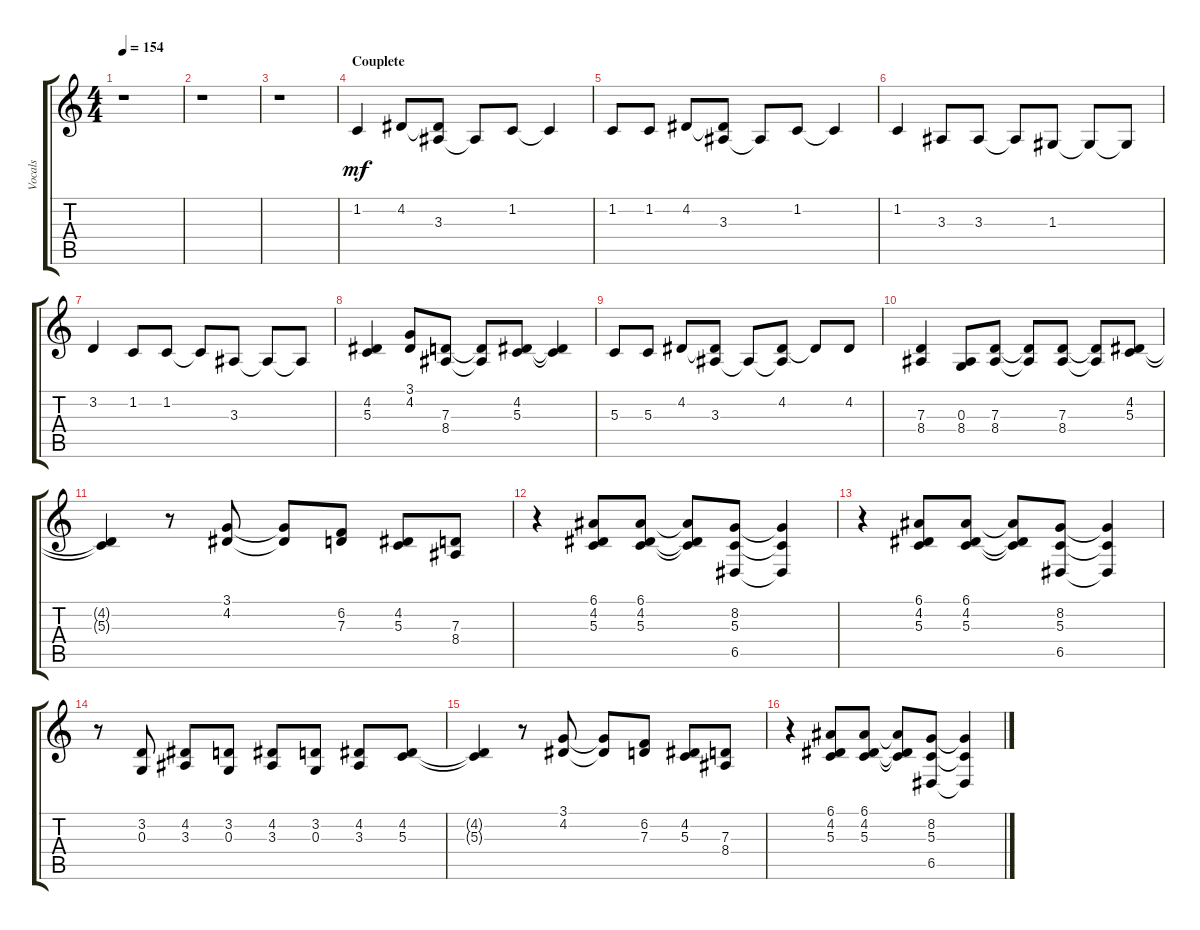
\track ("Vocals" "Vocals") {instrument lead8bassandlead}
\staff {score tabs}
\tuning (E4 B3 G3 D3 A2 E2) {hide}
\ts (4 4)
\tempo 154
\clef g2
\ks c
r.1{dy mf} |
r.1 |
r.1 |
\section ("" "Couplete")
1.2.4 4.2.8 (4.2{t} 3.3).8 3.3{t}.8 1.2.8 1.2{t}.4 |
1.2.8 1.2.8 4.2.8 (4.2{t} 3.3).8 3.3{t}.8 1.2.8 1.2{t}.4 |
1.2.4 3.3.8 3.3.8 3.3{t}.8 1.3.8 1.3{t}.8 1.3{t}.8 |
3.2.4 1.2.8 1.2.8 1.2{t}.8 3.3.8 3.3{t}.8 3.3{t}.8 |
(4.2 5.3).4 (3.1 4.2).8 (7.3 8.4).8 (7.3{t} 8.4{t}).8 (4.2 5.3).8 (4.2{t} 5.3{t}).4 |
5.3.8 5.3.8 4.2.8 (4.2{t} 3.3).8 3.3{t}.8 (4.2 3.3{t}).8 4.2{t}.8 4.2.8 |
(7.3 8.4).4 (0.3 8.4).8 (7.3 8.4).8 (7.3{t} 8.4{t}).8 (7.3 8.4).8 (7.3{t} 8.4{t}).8 (4.2 5.3).8 |
(4.2{t} 5.3{t}).4 r.8 (3.1 4.2).8 (3.1{t} 4.2{t}).8 (6.2 7.3).8 (4.2 5.3).8 (7.3 8.4).8 |
r.4 (6.1 4.2 5.3).8 (6.1 4.2 5.3).8 (6.1{t} 4.2{t} 5.3{t}).8 (8.2 5.3 6.5).8 (8.2{t} 5.3{t} 6.5{t}).4 |
r.4 (6.1 4.2 5.3).8 (6.1 4.2 5.3).8 (6.1{t} 4.2{t} 5.3{t}).8 (8.2 5.3 6.5).8 (8.2{t} 5.3{t} 6.5{t}).4 |
r.8 (3.2 0.3).8 (4.2 3.3).8 (3.2 0.3).8 (4.2 3.3).8 (3.2 0.3).8 (4.2 3.3).8 (4.2 5.3).8 |
(4.2{t} 5.3{t}).4 r.8 (3.1 4.2).8 (3.1{t} 4.2{t}).8 (6.2 7.3).8 (4.2 5.3).8 (7.3 8.4).8 |
r.4 (6.1 4.2 5.3).8 (6.1 4.2 5.3).8 (6.1{t} 4.2{t} 5.3{t}).8 (8.2 5.3 6.5).8 (8.2{t} 5.3{t} 6.5{t}).4
